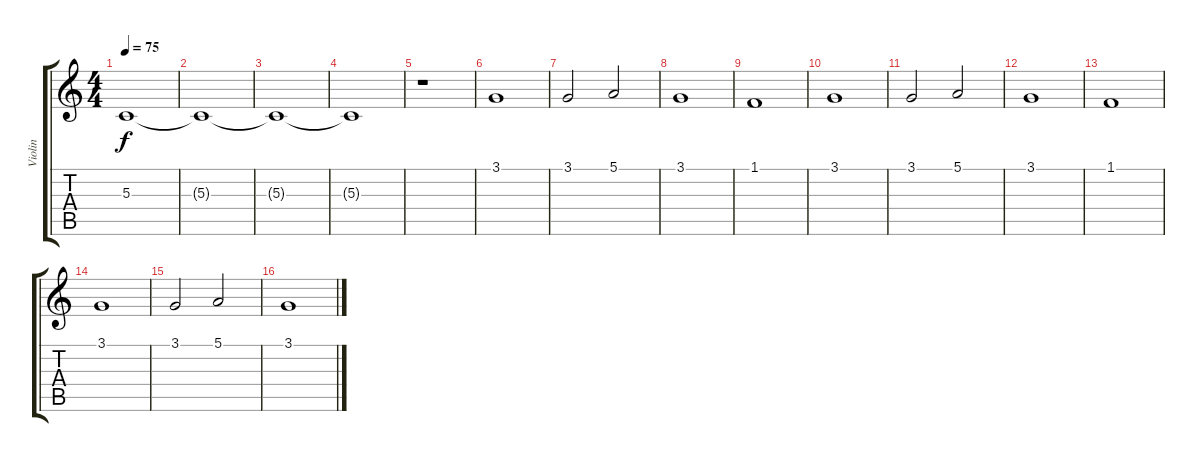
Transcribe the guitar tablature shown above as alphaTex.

\track ("Violin" "Violin") {instrument violin}
\staff {score tabs}
\tuning (E4 B3 G3 D3 A2 E2) {hide}
\ts (4 4)
\tempo 75
\clef g2
\ks c
5.3.1{dy f volume 0} |
5.3{t}.1 |
5.3{t}.1 |
5.3{t}.1 |
r.1{volume 8} |
3.1.1 |
3.1.2 5.1.2 |
3.1.1 |
1.1.1 |
3.1.1 |
3.1.2 5.1.2 |
3.1.1 |
1.1.1 |
3.1.1 |
3.1.2 5.1.2 |
3.1.1
